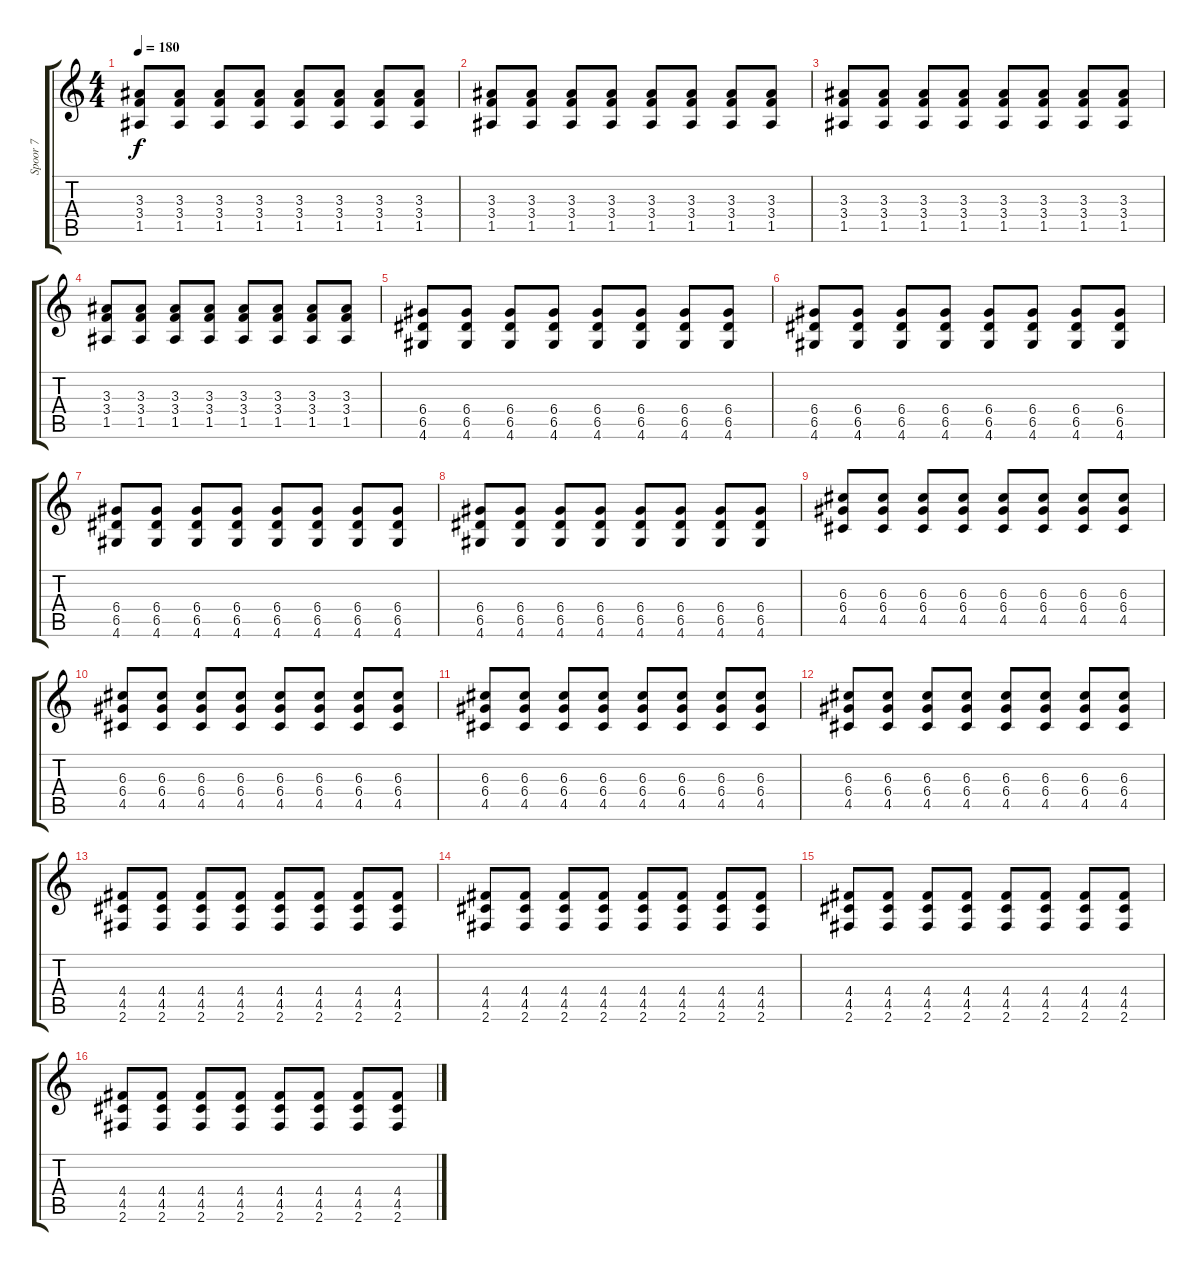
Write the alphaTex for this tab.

\track ("Spoor 7" "Spoor 7") {instrument distortionguitar}
\staff {score tabs}
\tuning (E4 B3 G3 D3 A2 E2) {hide}
\ts (4 4)
\tempo 180
\clef g2
\ks c
(3.3 3.4 1.5).8{dy f} (3.3 3.4 1.5).8 (3.3 3.4 1.5).8 (3.3 3.4 1.5).8 (3.3 3.4 1.5).8 (3.3 3.4 1.5).8 (3.3 3.4 1.5).8 (3.3 3.4 1.5).8 |
(3.3 3.4 1.5).8 (3.3 3.4 1.5).8 (3.3 3.4 1.5).8 (3.3 3.4 1.5).8 (3.3 3.4 1.5).8 (3.3 3.4 1.5).8 (3.3 3.4 1.5).8 (3.3 3.4 1.5).8 |
(3.3 3.4 1.5).8 (3.3 3.4 1.5).8 (3.3 3.4 1.5).8 (3.3 3.4 1.5).8 (3.3 3.4 1.5).8 (3.3 3.4 1.5).8 (3.3 3.4 1.5).8 (3.3 3.4 1.5).8 |
(3.3 3.4 1.5).8 (3.3 3.4 1.5).8 (3.3 3.4 1.5).8 (3.3 3.4 1.5).8 (3.3 3.4 1.5).8 (3.3 3.4 1.5).8 (3.3 3.4 1.5).8 (3.3 3.4 1.5).8 |
(6.4 6.5 4.6).8 (6.4 6.5 4.6).8 (6.4 6.5 4.6).8 (6.4 6.5 4.6).8 (6.4 6.5 4.6).8 (6.4 6.5 4.6).8 (6.4 6.5 4.6).8 (6.4 6.5 4.6).8 |
(6.4 6.5 4.6).8 (6.4 6.5 4.6).8 (6.4 6.5 4.6).8 (6.4 6.5 4.6).8 (6.4 6.5 4.6).8 (6.4 6.5 4.6).8 (6.4 6.5 4.6).8 (6.4 6.5 4.6).8 |
(6.4 6.5 4.6).8 (6.4 6.5 4.6).8 (6.4 6.5 4.6).8 (6.4 6.5 4.6).8 (6.4 6.5 4.6).8 (6.4 6.5 4.6).8 (6.4 6.5 4.6).8 (6.4 6.5 4.6).8 |
(6.4 6.5 4.6).8 (6.4 6.5 4.6).8 (6.4 6.5 4.6).8 (6.4 6.5 4.6).8 (6.4 6.5 4.6).8 (6.4 6.5 4.6).8 (6.4 6.5 4.6).8 (6.4 6.5 4.6).8 |
(6.3 6.4 4.5).8 (6.3 6.4 4.5).8 (6.3 6.4 4.5).8 (6.3 6.4 4.5).8 (6.3 6.4 4.5).8 (6.3 6.4 4.5).8 (6.3 6.4 4.5).8 (6.3 6.4 4.5).8 |
(6.3 6.4 4.5).8 (6.3 6.4 4.5).8 (6.3 6.4 4.5).8 (6.3 6.4 4.5).8 (6.3 6.4 4.5).8 (6.3 6.4 4.5).8 (6.3 6.4 4.5).8 (6.3 6.4 4.5).8 |
(6.3 6.4 4.5).8 (6.3 6.4 4.5).8 (6.3 6.4 4.5).8 (6.3 6.4 4.5).8 (6.3 6.4 4.5).8 (6.3 6.4 4.5).8 (6.3 6.4 4.5).8 (6.3 6.4 4.5).8 |
(6.3 6.4 4.5).8 (6.3 6.4 4.5).8 (6.3 6.4 4.5).8 (6.3 6.4 4.5).8 (6.3 6.4 4.5).8 (6.3 6.4 4.5).8 (6.3 6.4 4.5).8 (6.3 6.4 4.5).8 |
(4.4 4.5 2.6).8 (4.4 4.5 2.6).8 (4.4 4.5 2.6).8 (4.4 4.5 2.6).8 (4.4 4.5 2.6).8 (4.4 4.5 2.6).8 (4.4 4.5 2.6).8 (4.4 4.5 2.6).8 |
(4.4 4.5 2.6).8 (4.4 4.5 2.6).8 (4.4 4.5 2.6).8 (4.4 4.5 2.6).8 (4.4 4.5 2.6).8 (4.4 4.5 2.6).8 (4.4 4.5 2.6).8 (4.4 4.5 2.6).8 |
(4.4 4.5 2.6).8 (4.4 4.5 2.6).8 (4.4 4.5 2.6).8 (4.4 4.5 2.6).8 (4.4 4.5 2.6).8 (4.4 4.5 2.6).8 (4.4 4.5 2.6).8 (4.4 4.5 2.6).8 |
(4.4 4.5 2.6).8 (4.4 4.5 2.6).8 (4.4 4.5 2.6).8 (4.4 4.5 2.6).8 (4.4 4.5 2.6).8 (4.4 4.5 2.6).8 (4.4 4.5 2.6).8 (4.4 4.5 2.6).8
